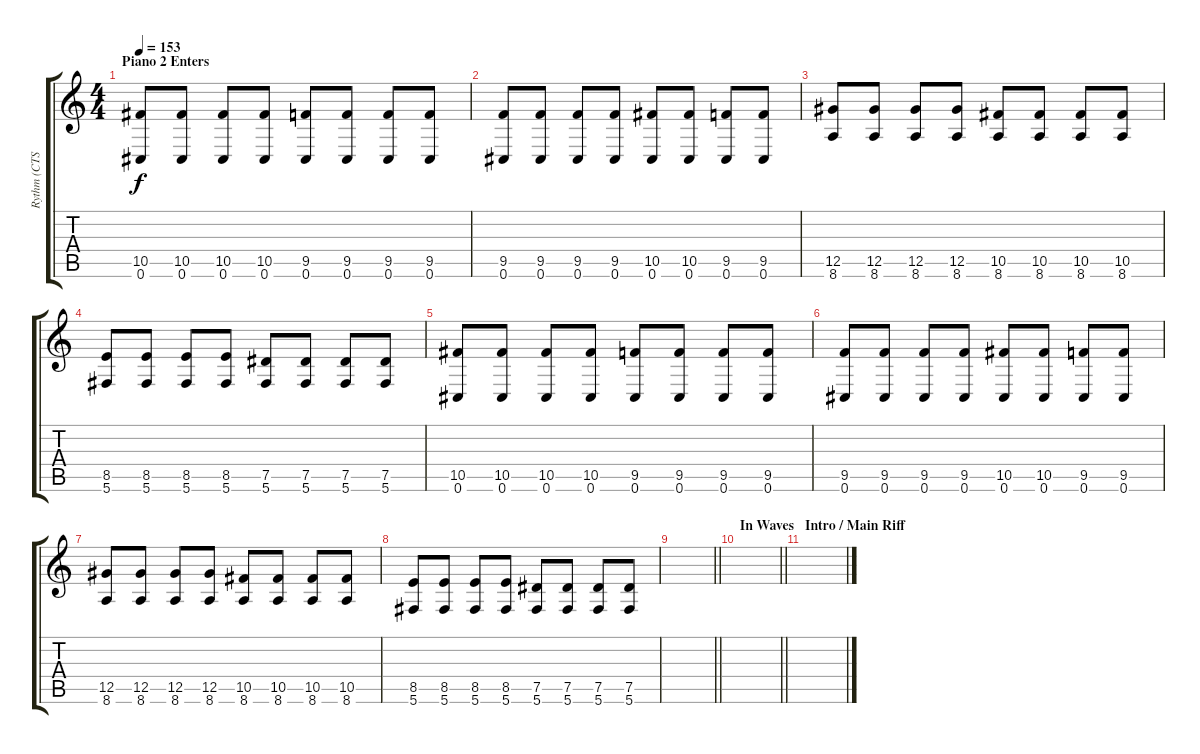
\track ("Rythm (CTS) / Extra (IW)" "Rythm (CTS") {instrument overdrivenguitar}
\staff {score tabs}
\tuning (Eb4 Bb3 Gb3 Db3 Ab2 Db2) {hide}
\ts (4 4)
\section ("" "Piano 2 Enters")
\tempo 153
\clef g2
\ks c
(10.5 0.6).8{dy f} (10.5 0.6).8 (10.5 0.6).8 (10.5 0.6).8 (9.5 0.6).8 (9.5 0.6).8 (9.5 0.6).8 (9.5 0.6).8 |
(9.5 0.6).8 (9.5 0.6).8 (9.5 0.6).8 (9.5 0.6).8 (10.5 0.6).8 (10.5 0.6).8 (9.5 0.6).8 (9.5 0.6).8 |
(12.5 8.6).8 (12.5 8.6).8 (12.5 8.6).8 (12.5 8.6).8 (10.5 8.6).8 (10.5 8.6).8 (10.5 8.6).8 (10.5 8.6).8 |
(8.5 5.6).8 (8.5 5.6).8 (8.5 5.6).8 (8.5 5.6).8 (7.5 5.6).8 (7.5 5.6).8 (7.5 5.6).8 (7.5 5.6).8 |
(10.5 0.6).8 (10.5 0.6).8 (10.5 0.6).8 (10.5 0.6).8 (9.5 0.6).8 (9.5 0.6).8 (9.5 0.6).8 (9.5 0.6).8 |
(9.5 0.6).8 (9.5 0.6).8 (9.5 0.6).8 (9.5 0.6).8 (10.5 0.6).8 (10.5 0.6).8 (9.5 0.6).8 (9.5 0.6).8 |
(12.5 8.6).8 (12.5 8.6).8 (12.5 8.6).8 (12.5 8.6).8 (10.5 8.6).8 (10.5 8.6).8 (10.5 8.6).8 (10.5 8.6).8 |
(8.5 5.6).8 (8.5 5.6).8 (8.5 5.6).8 (8.5 5.6).8 (7.5 5.6).8 (7.5 5.6).8 (7.5 5.6).8 (7.5 5.6).8 |
\barLineRight lightlight
|
\section ("" "In Waves")
\barLineRight lightlight
|
\section ("" "Intro / Main Riff")
